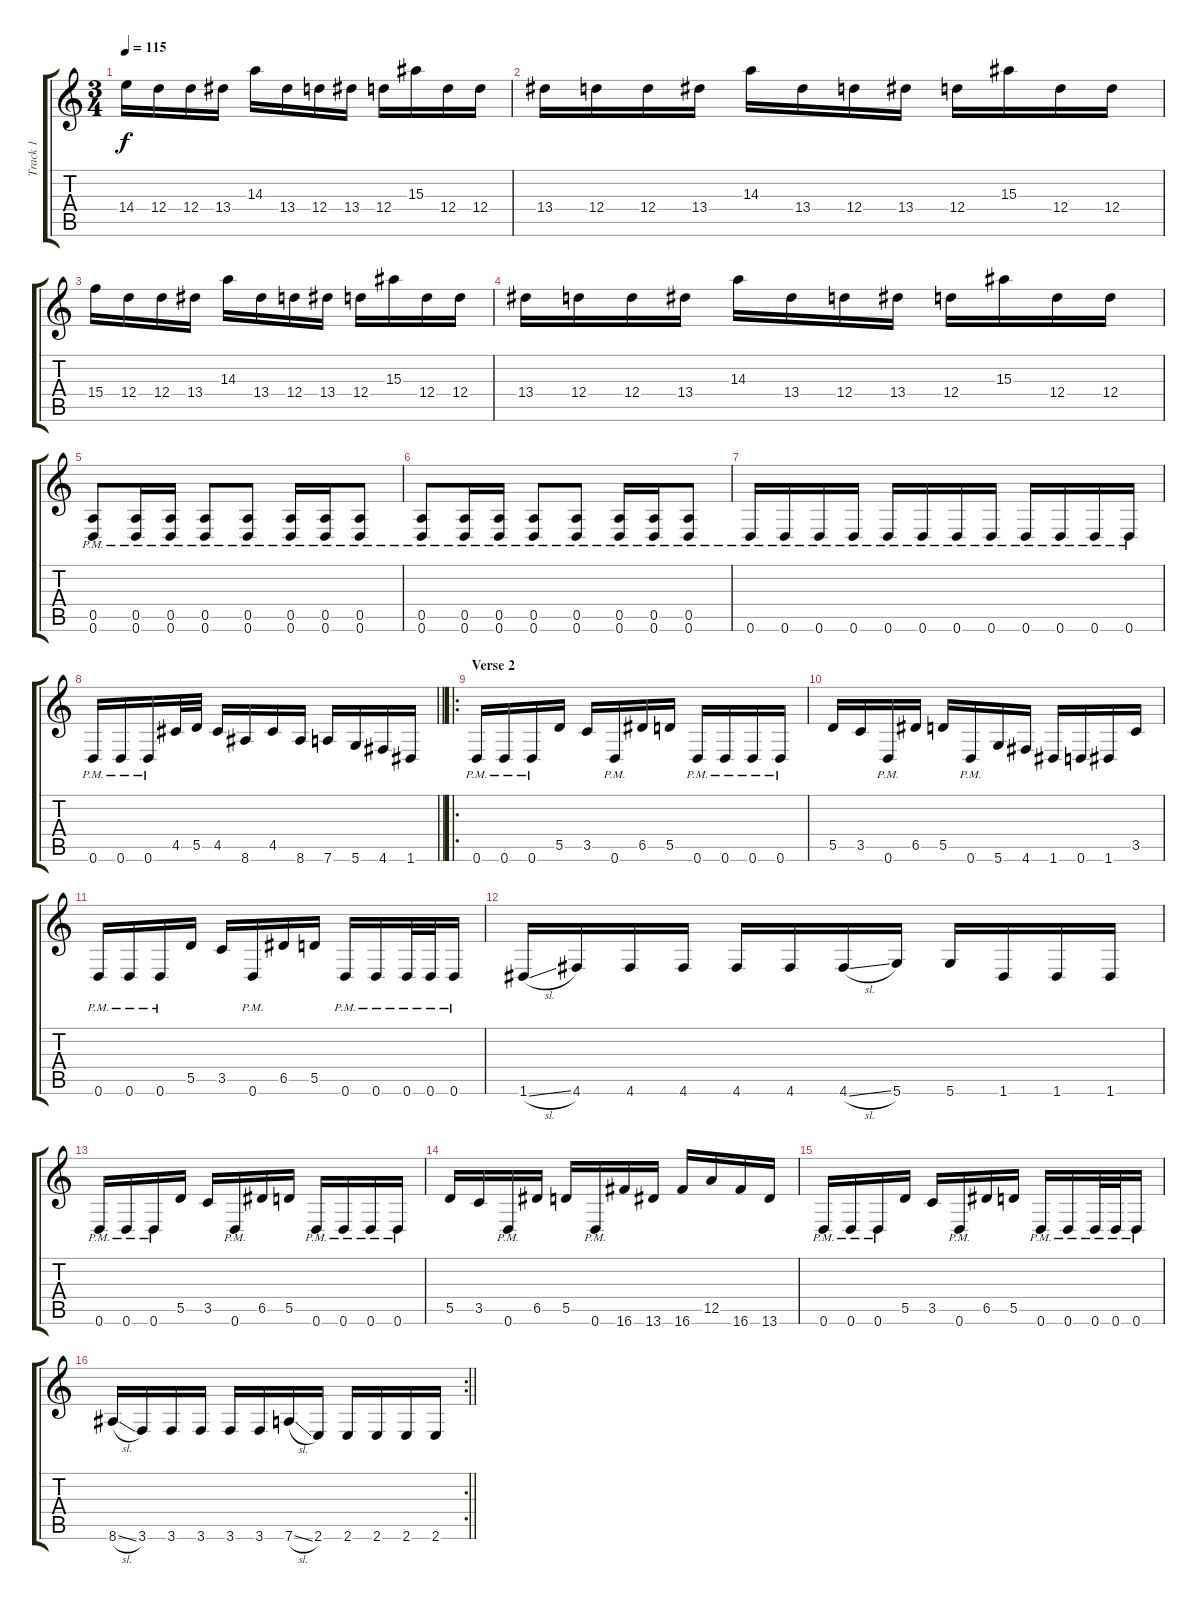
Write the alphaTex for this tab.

\track ("Track 1" "Track 1") {instrument overdrivenguitar}
\staff {score tabs}
\tuning (E4 B3 G3 D3 A2 D2) {hide}
\ts (3 4)
\tempo 115
\clef g2
\ks c
14.4.16{dy f} 12.4.16 12.4.16 13.4.16 14.3.16 13.4.16 12.4.16 13.4.16 12.4.16 15.3.16 12.4.16 12.4.16 |
13.4.16 12.4.16 12.4.16 13.4.16 14.3.16 13.4.16 12.4.16 13.4.16 12.4.16 15.3.16 12.4.16 12.4.16 |
15.4.16 12.4.16 12.4.16 13.4.16 14.3.16 13.4.16 12.4.16 13.4.16 12.4.16 15.3.16 12.4.16 12.4.16 |
13.4.16 12.4.16 12.4.16 13.4.16 14.3.16 13.4.16 12.4.16 13.4.16 12.4.16 15.3.16 12.4.16 12.4.16 |
(0.5{pm} 0.6{pm}).8 (0.5{pm} 0.6{pm}).16 (0.5{pm} 0.6{pm}).16 (0.5{pm} 0.6{pm}).8 (0.5{pm} 0.6{pm}).8 (0.5{pm} 0.6{pm}).16 (0.5{pm} 0.6{pm}).16 (0.5{pm} 0.6{pm}).8 |
(0.5{pm} 0.6{pm}).8 (0.5{pm} 0.6{pm}).16 (0.5{pm} 0.6{pm}).16 (0.5{pm} 0.6{pm}).8 (0.5{pm} 0.6{pm}).8 (0.5{pm} 0.6{pm}).16 (0.5{pm} 0.6{pm}).16 (0.5{pm} 0.6{pm}).8 |
0.6{pm}.16 0.6{pm}.16 0.6{pm}.16 0.6{pm}.16 0.6{pm}.16 0.6{pm}.16 0.6{pm}.16 0.6{pm}.16 0.6{pm}.16 0.6{pm}.16 0.6{pm}.16 0.6{pm}.16 |
\barLineRight lightlight
0.6{pm}.16 0.6{pm}.16 0.6{pm}.16 4.5.32 5.5.32 4.5.16 8.6.16 4.5.16 8.6.16 7.6.16 5.6.16 4.6.16 1.6.16 |
\ro
\section ("" "Verse 2")
0.6{pm}.16 0.6{pm}.16 0.6{pm}.16 5.5.16 3.5.16 0.6{pm}.16 6.5.16 5.5.16 0.6{pm}.16 0.6{pm}.16 0.6{pm}.16 0.6{pm}.16 |
5.5.16 3.5.16 0.6{pm}.16 6.5.16 5.5.16 0.6{pm}.16 5.6.16 4.6.16 1.6.16 0.6.16 1.6.16 3.5.16 |
0.6{pm}.16 0.6{pm}.16 0.6{pm}.16 5.5.16 3.5.16 0.6{pm}.16 6.5.16 5.5.16 0.6{pm}.16 0.6{pm}.16 0.6{pm}.32 0.6{pm}.32 0.6{pm}.16 |
1.6{sl}.16 4.6.16 4.6.16 4.6.16 4.6.16 4.6.16 4.6{sl}.16 5.6.16 5.6.16 1.6.16 1.6.16 1.6.16 |
0.6{pm}.16 0.6{pm}.16 0.6{pm}.16 5.5.16 3.5.16 0.6{pm}.16 6.5.16 5.5.16 0.6{pm}.16 0.6{pm}.16 0.6{pm}.16 0.6{pm}.16 |
5.5.16 3.5.16 0.6{pm}.16 6.5.16 5.5.16 0.6{pm}.16 16.6.16 13.6.16 16.6.16 12.5.16 16.6.16 13.6.16 |
0.6{pm}.16 0.6{pm}.16 0.6{pm}.16 5.5.16 3.5.16 0.6{pm}.16 6.5.16 5.5.16 0.6{pm}.16 0.6{pm}.16 0.6{pm}.32 0.6{pm}.32 0.6{pm}.16 |
\rc 2
\barLineRight lightlight
8.6{sl}.16 3.6.16 3.6.16 3.6.16 3.6.16 3.6.16 7.6{sl}.16 2.6.16 2.6.16 2.6.16 2.6.16 2.6.16
